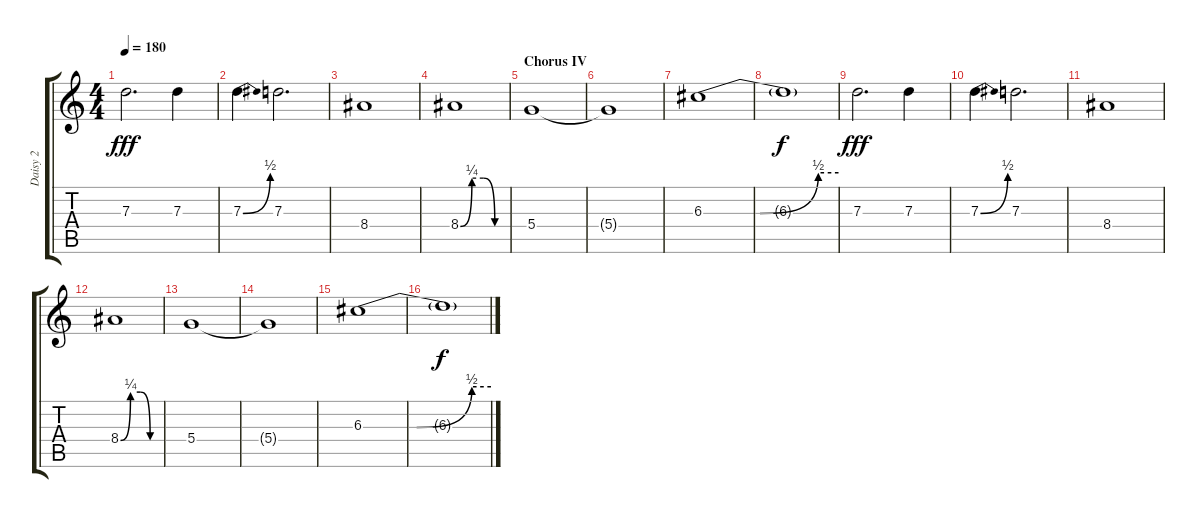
\track ("Daisy 2" "Daisy 2") {instrument overdrivenguitar}
\staff {score tabs}
\tuning (E4 B3 G3 D3 A2 E2) {hide}
\ts (4 4)
\tempo 180
\clef g2
\ks c
7.3.2{d dy fff} 7.3.4 |
7.3{be (bend 0 0 60 2)}.4 7.3.2{d} |
8.4.1 |
8.4{be (custom 0 0 15 1 30 1 45 0 60 0)}.1 |
\section ("" "Chorus IV")
5.4.1 |
5.4{t}.1 |
6.3{be (custom 0 0 25 0 51 2 60 2)}.1 |
6.3{t}.1{dy f} |
7.3.2{d dy fff} 7.3.4 |
7.3{be (bend 0 0 60 2)}.4 7.3.2{d} |
8.4.1 |
8.4{be (custom 0 0 15 1 30 1 45 0 60 0)}.1 |
5.4.1 |
5.4{t}.1 |
6.3{be (custom 0 0 25 0 51 2 60 2)}.1 |
6.3{t}.1{dy f}
